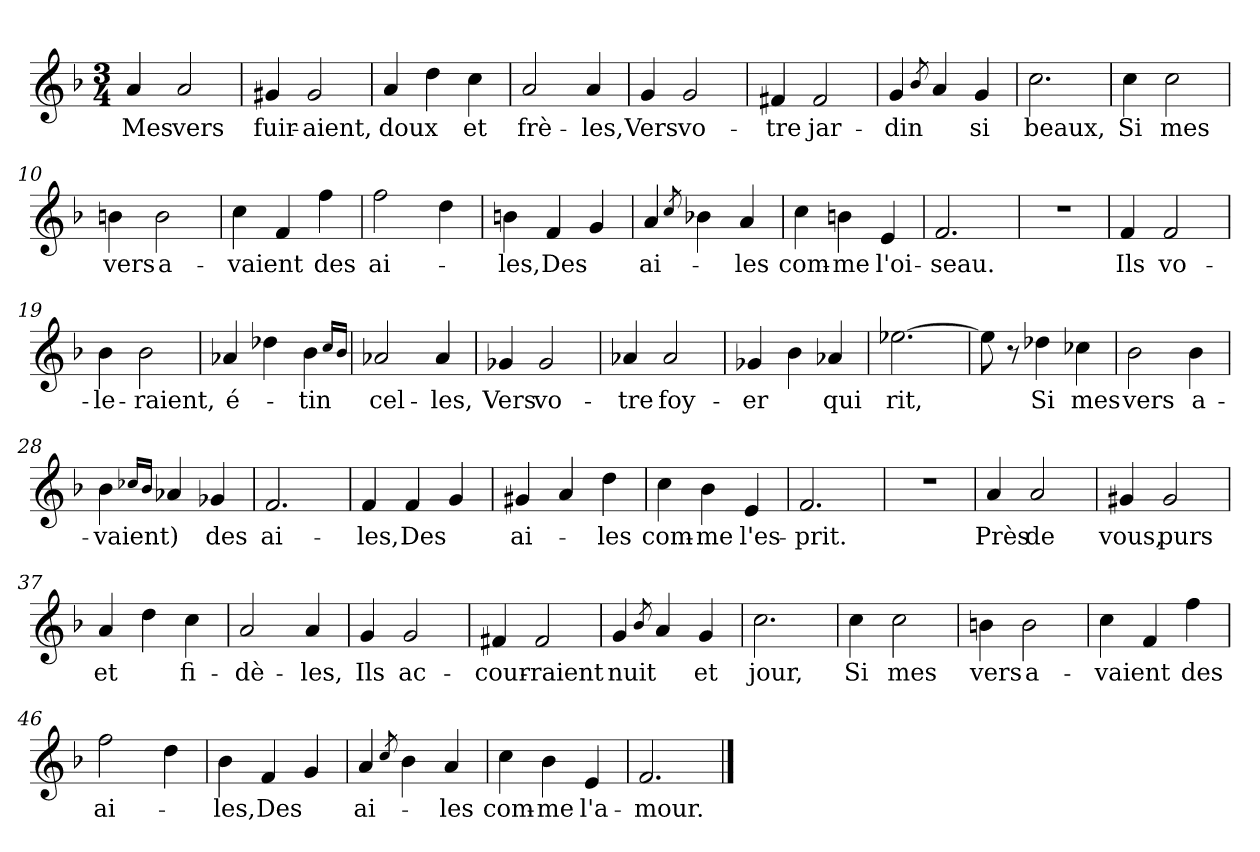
**kern	**text
*part1	*part1
*staff1	*staff1
*clefG2	*
*k[b-]	*
*M3/4	*
=1	=1
!	!LO:LY:b
4a/	Mes
!	!LO:LY:b
2a/	vers
=2	=2
!	!LO:LY:b
4g#X/	fuir-
!	!LO:LY:b
2g#/	-aient,
=3	=3
!	!LO:LY:b
4a/	doux
4dd\	.
!	!LO:LY:b
4cc\	et
=4	=4
!	!LO:LY:b
2a/	frè-
!	!LO:LY:b
4a/	-les,
=5	=5
!	!LO:LY:b
4g/	Vers
!	!LO:LY:b
2g/	vo-
=6	=6
!	!LO:LY:b
4f#X/	-tre
!	!LO:LY:b
2f#/	jar-
=7	=7
!	!LO:LY:b
4g/	-din
8qb-/	.
4a/	.
!	!LO:LY:b
4g/	si
=8	=8
!	!LO:LY:b
2.cc\	beaux,
=9	=9
!	!LO:LY:b
4cc\	Si
!	!LO:LY:b
2cc\	mes
=10	=10
!	!LO:LY:b
4bn\	vers
!	!LO:LY:b
2b\	a-
=11	=11
!	!LO:LY:b
4cc\	-vaient
4f/	.
!	!LO:LY:b
4ff\	des
=12	=12
!	!LO:LY:b
2ff\	ai-
4dd\	.
!!LO:LB:g=z
=13	=13
!	!LO:LY:b
4bn\	-les,
!	!LO:LY:b
4f/	Des
4g/	.
=14	=14
!	!LO:LY:b
4a/	ai-
8qcc/	.
4b-X\	.
!	!LO:LY:b
4a/	-les
=15	=15
!	!LO:LY:b
4cc\	com-
!	!LO:LY:b
4bn\	-me
!	!LO:LY:b
4e/	l'oi-
=16	=16
!	!LO:LY:b
2.f/	-seau.
=17	=17
2.r	.
=18	=18
!	!LO:LY:b
4f/	Ils
!	!LO:LY:b
2f/	vo-
=19	=19
!	!LO:LY:b
4b-\	-le-
!	!LO:LY:b
2b-\	-raient,
=20	=20
!	!LO:LY:b
4a-X/	é-
4dd-X\	.
!	!LO:LY:b
4b-\	-tin
16qcc/LL	.
16qb-/JJ	.
=21	=21
!	!LO:LY:b
2a-X/	-cel-
!	!LO:LY:b
4a-/	-les,
=22	=22
!	!LO:LY:b
4g-X/	Vers
!	!LO:LY:b
2g-/	vo-
=23	=23
!	!LO:LY:b
4a-X/	-tre
!	!LO:LY:b
2a-/	foy-
!!LO:LB:g=z
=24	=24
!	!LO:LY:b
4g-X/	-er
4b-\	.
!	!LO:LY:b
4a-X/	qui
=25	=25
!	!LO:LY:b
[2.ee-X\	rit,
=26	=26
8ee-\]	.
8r	.
!	!LO:LY:b
4dd-X\	Si
!	!LO:LY:b
4cc-X\	mes
=27	=27
!	!LO:LY:b
2b-\	vers
!	!LO:LY:b
4b-\	a-
=28	=28
!	!LO:LY:b
4b-\	-vaient
16qcc-X/LL	.
16qb-/JJ	.
!	!LO:LY:b
4a-X/	)
!	!LO:LY:b
4g-X/	des
=29	=29
!	!LO:LY:b
2.f/	ai-
=30	=30
!	!LO:LY:b
4f/	-les,
!	!LO:LY:b
4f/	Des
4g/	.
=31	=31
!	!LO:LY:b
4g#X/	ai-
4a/	.
!	!LO:LY:b
4dd\	-les
=32	=32
!	!LO:LY:b
4cc\	com-
!	!LO:LY:b
4b-\	-me
!	!LO:LY:b
4e/	l'es-
=33	=33
!	!LO:LY:b
2.f/	-prit.
=34	=34
2.r	.
!!LO:LB:g=z
=35	=35
!	!LO:LY:b
4a/	Près
!	!LO:LY:b
2a/	de
=36	=36
!	!LO:LY:b
4g#X/	vous,
!	!LO:LY:b
2g#/	purs
=37	=37
!	!LO:LY:b
4a/	et
4dd\	.
!	!LO:LY:b
4cc\	fi-
=38	=38
!	!LO:LY:b
2a/	-dè-
!	!LO:LY:b
4a/	-les,
=39	=39
!	!LO:LY:b
4g/	Ils
!	!LO:LY:b
2g/	ac-
=40	=40
!	!LO:LY:b
4f#X/	-cour-
!	!LO:LY:b
2f#/	-raient
=41	=41
!	!LO:LY:b
4g/	nuit
8qb-/	.
4a/	.
!	!LO:LY:b
4g/	et
=42	=42
!	!LO:LY:b
2.cc\	jour,
=43	=43
!	!LO:LY:b
4cc\	Si
!	!LO:LY:b
2cc\	mes
=44	=44
!	!LO:LY:b
4bn\	vers
!	!LO:LY:b
2b\	a-
=45	=45
!	!LO:LY:b
4cc\	-vaient
4f/	.
!	!LO:LY:b
4ff\	des
=46	=46
!	!LO:LY:b
2ff\	ai-
4dd\	.
!!LO:LB:g=z
=47	=47
!	!LO:LY:b
4b-\	-les,
!	!LO:LY:b
4f/	Des
4g/	.
=48	=48
!	!LO:LY:b
4a/	ai-
8qcc/	.
4b-\	.
!	!LO:LY:b
4a/	-les
=49	=49
!	!LO:LY:b
4cc\	com-
!	!LO:LY:b
4b-\	-me
!	!LO:LY:b
4e/	l'a-
=50	=50
!	!LO:LY:b
2.f/	-mour.
==	==
*-	*-
